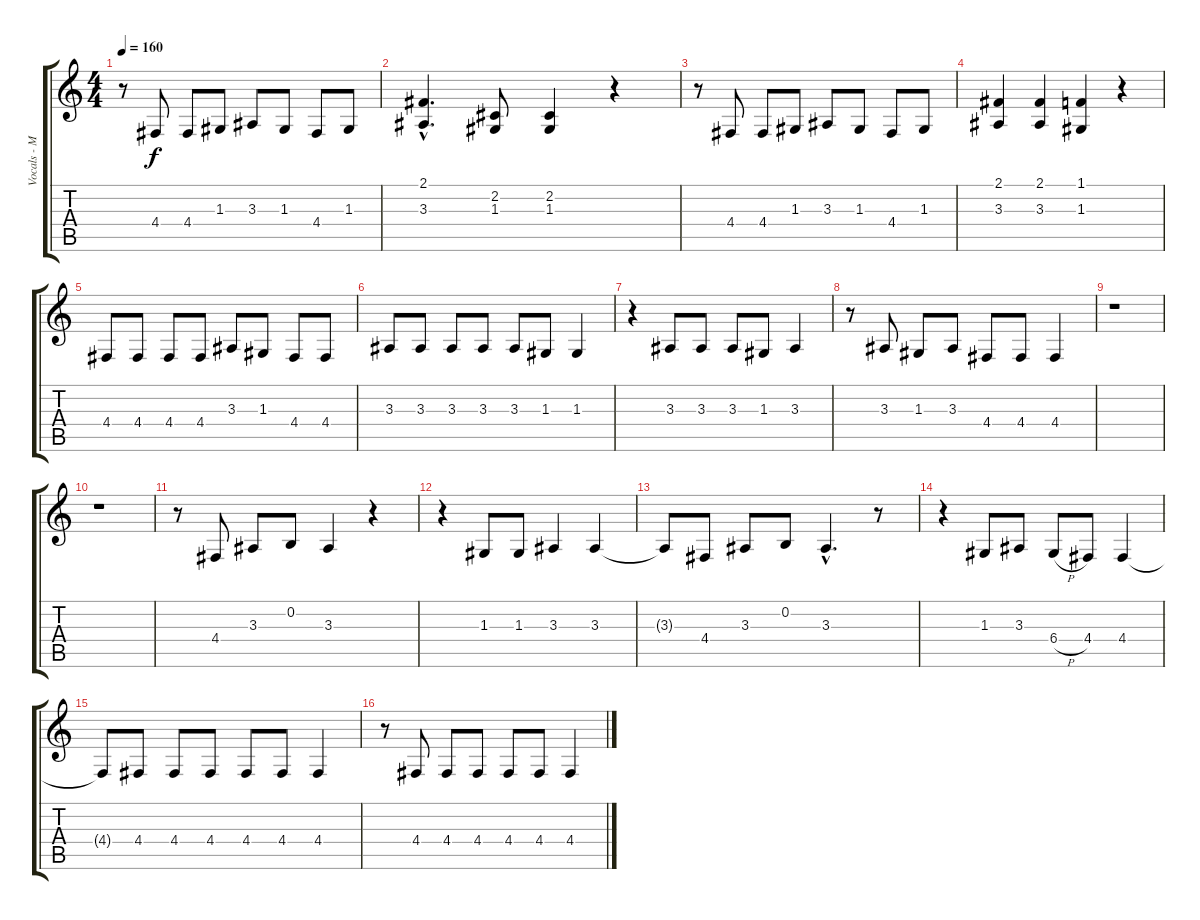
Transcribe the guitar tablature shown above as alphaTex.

\track ("Vocals - Mark" "Vocals - M") {instrument altosax}
\staff {score tabs}
\tuning (E4 B3 G3 D3 A2 E2) {hide}
\ts (4 4)
\tempo 160
\clef g2
\ks c
r.8{dy f} 4.4.8 4.4.8 1.3.8 3.3.8 1.3.8 4.4.8 1.3.8 |
(2.1{hac} 3.3{hac}).4{d} (2.2 1.3).8 (2.2 1.3).4 r.4 |
r.8 4.4.8 4.4.8 1.3.8 3.3.8 1.3.8 4.4.8 1.3.8 |
(2.1 3.3).4 (2.1 3.3).4 (1.1 1.3).4 r.4 |
4.4.8 4.4.8 4.4.8 4.4.8 3.3.8 1.3.8 4.4.8 4.4.8 |
3.3.8 3.3.8 3.3.8 3.3.8 3.3.8 1.3.8 1.3.4 |
r.4 3.3.8 3.3.8 3.3.8 1.3.8 3.3.4 |
r.8 3.3.8 1.3.8 3.3.8 4.4.8 4.4.8 4.4.4 |
r.1 |
r.1 |
r.8 4.4.8 3.3.8 0.2.8 3.3.4 r.4 |
r.4 1.3.8 1.3.8 3.3.4 3.3.4 |
3.3{t}.8 4.4.8 3.3.8 0.2.8 3.3{hac}.4{d} r.8 |
r.4 1.3.8 3.3.8 6.4{h}.8 4.4.8 4.4.4 |
4.4{t}.8 4.4.8 4.4.8 4.4.8 4.4.8 4.4.8 4.4.4 |
r.8 4.4.8 4.4.8 4.4.8 4.4.8 4.4.8 4.4.4
